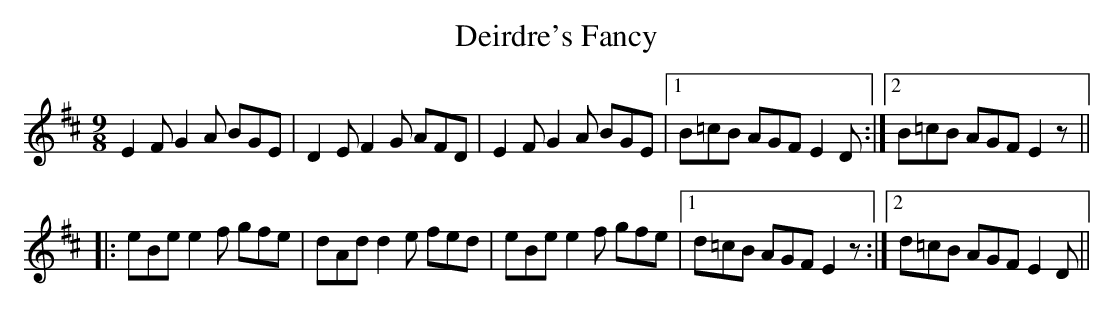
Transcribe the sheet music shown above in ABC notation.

X:1
T:Deirdre's Fancy
M:9/8
K:Edor
E2F G2A BGE|D2E F2G AFD|E2F G2A BGE|1 B=cB AGF E2D:|2 B=cB AGF E2z||
|:eBe e2f gfe|dAd d2e fed|eBe e2f gfe|1 d=cB AGF E2z:|2 d=cB AGF E2D||
